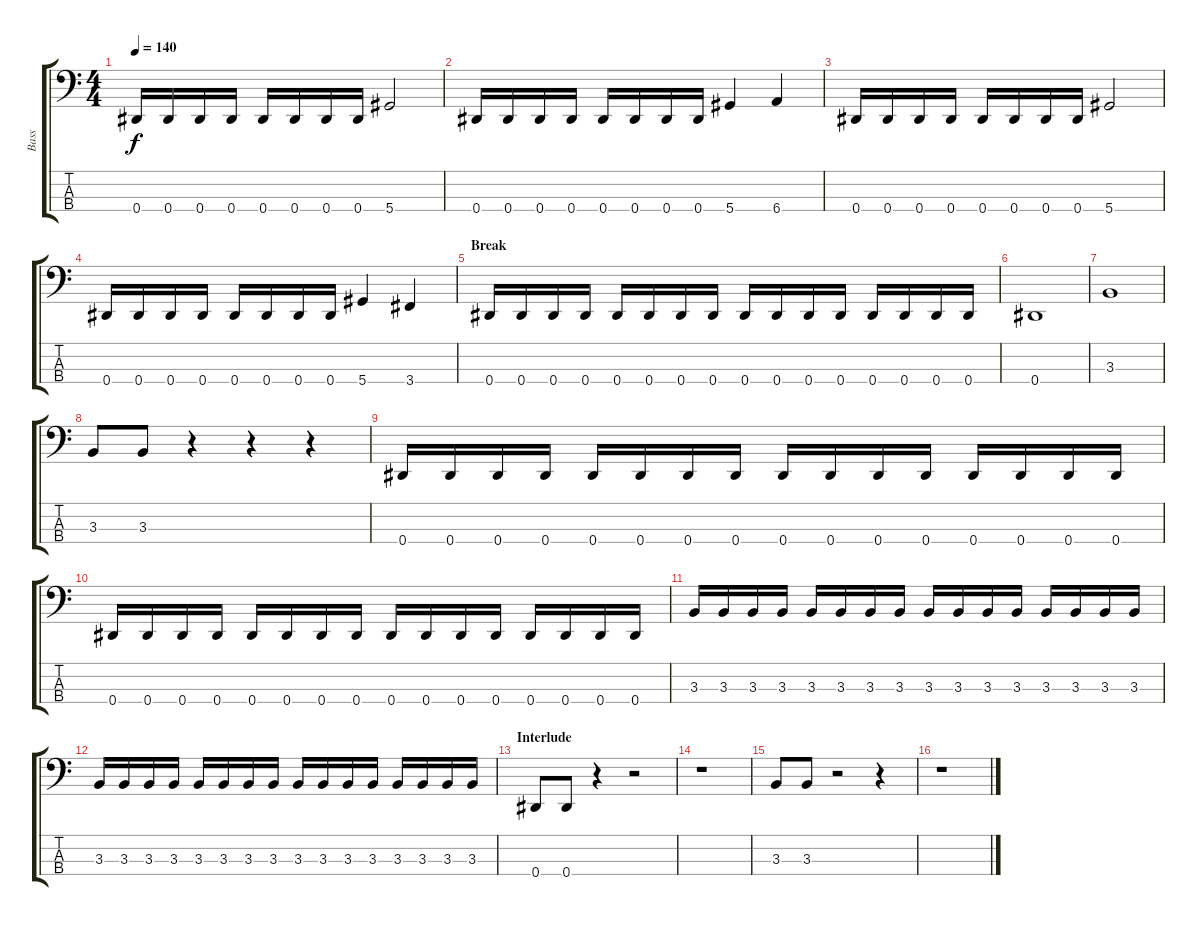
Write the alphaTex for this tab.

\track ("Bass" "Bass") {instrument electricbassfinger}
\staff {score tabs}
\tuning (Gb2 Db2 Ab1 Eb1) {hide}
\ts (4 4)
\tempo 140
\clef f4
\ks c
0.4.16{dy f} 0.4.16 0.4.16 0.4.16 0.4.16 0.4.16 0.4.16 0.4.16 5.4.2 |
0.4.16 0.4.16 0.4.16 0.4.16 0.4.16 0.4.16 0.4.16 0.4.16 5.4.4 6.4.4 |
0.4.16 0.4.16 0.4.16 0.4.16 0.4.16 0.4.16 0.4.16 0.4.16 5.4.2 |
0.4.16 0.4.16 0.4.16 0.4.16 0.4.16 0.4.16 0.4.16 0.4.16 5.4.4 3.4.4 |
\section ("" "Break")
0.4.16 0.4.16 0.4.16 0.4.16 0.4.16 0.4.16 0.4.16 0.4.16 0.4.16 0.4.16 0.4.16 0.4.16 0.4.16 0.4.16 0.4.16 0.4.16 |
0.4.1 |
3.3.1 |
3.3.8 3.3.8 r.4 r.4 r.4 |
0.4.16 0.4.16 0.4.16 0.4.16 0.4.16 0.4.16 0.4.16 0.4.16 0.4.16 0.4.16 0.4.16 0.4.16 0.4.16 0.4.16 0.4.16 0.4.16 |
0.4.16 0.4.16 0.4.16 0.4.16 0.4.16 0.4.16 0.4.16 0.4.16 0.4.16 0.4.16 0.4.16 0.4.16 0.4.16 0.4.16 0.4.16 0.4.16 |
3.3.16 3.3.16 3.3.16 3.3.16 3.3.16 3.3.16 3.3.16 3.3.16 3.3.16 3.3.16 3.3.16 3.3.16 3.3.16 3.3.16 3.3.16 3.3.16 |
3.3.16 3.3.16 3.3.16 3.3.16 3.3.16 3.3.16 3.3.16 3.3.16 3.3.16 3.3.16 3.3.16 3.3.16 3.3.16 3.3.16 3.3.16 3.3.16 |
\section ("" "Interlude")
0.4.8 0.4.8 r.4 r.2 |
r.1 |
3.3.8 3.3.8 r.2 r.4 |
r.1
